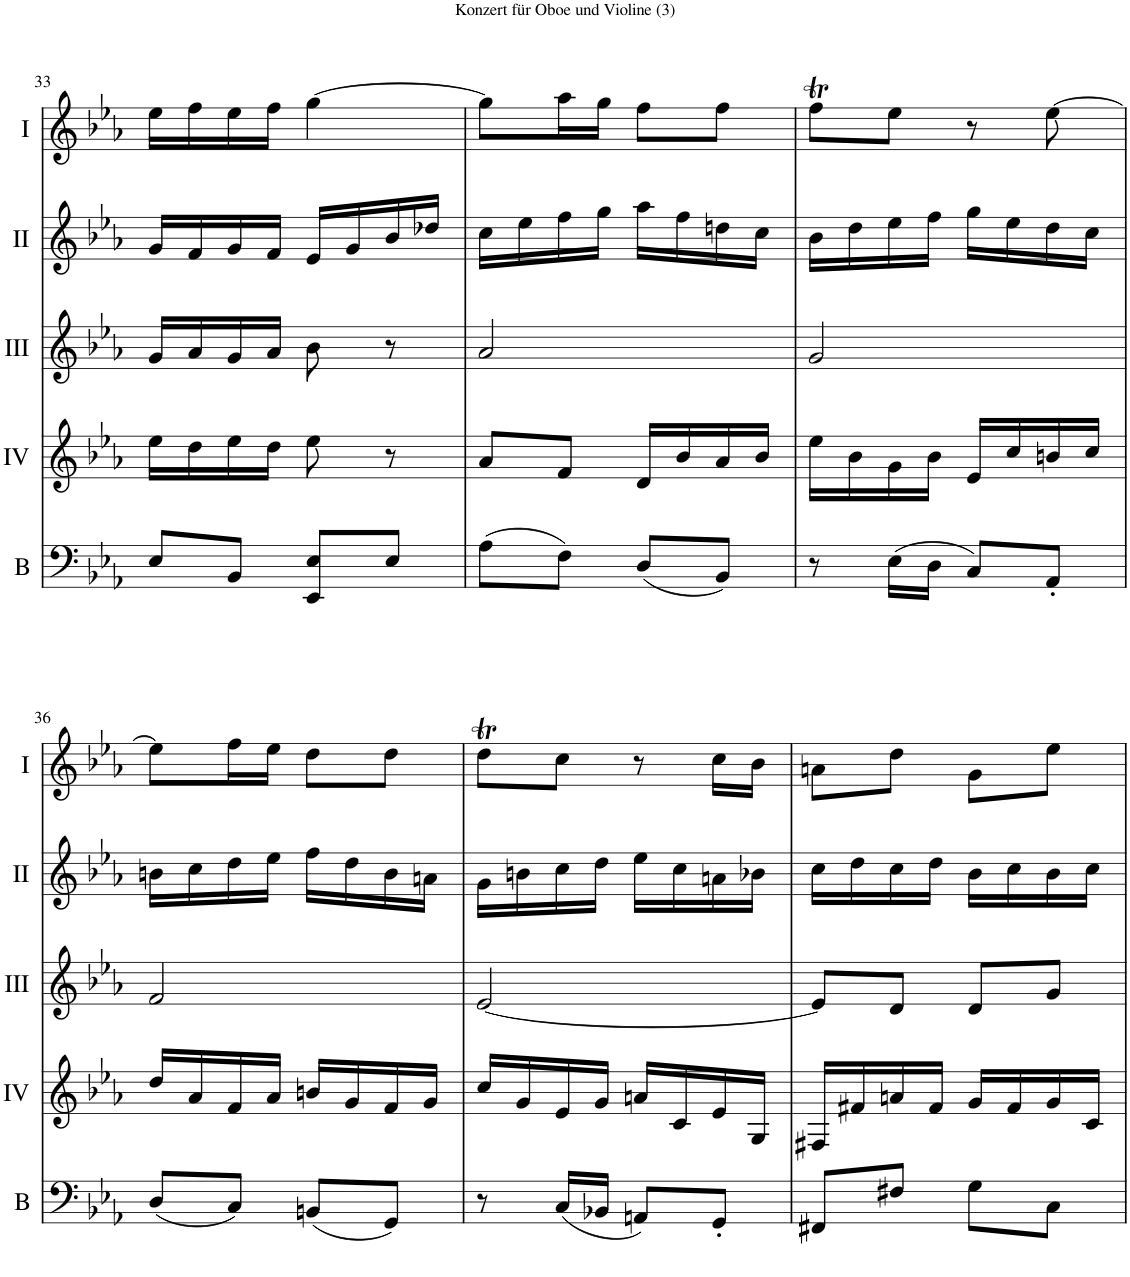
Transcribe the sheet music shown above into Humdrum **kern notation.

**kern	**kern	**kern	**kern	**kern
*part5	*part4	*part3	*part2	*part1
*staff5	*staff4	*staff3	*staff2	*staff1
*I"Basson	*I"Acc. 4	*I"Acc. 3	*I"Acc. 2	*I"Acc. 1
*I'B	*	*	*	*
!!LO:PB:g=z
*clefF4	*clefG2	*clefG2	*clefG2	*clefG2
*Trd7c12	*Trd7c12	*	*	*
*k[b-e-a-]	*k[b-e-a-]	*k[b-e-a-]	*k[b-e-a-]	*k[b-e-a-]
*M2/4	*M2/4	*M2/4	*M2/4	*M2/4
=33	=33	=33	=33	=33
8E-/L	16ee-\LL	16g/LL	16g/LL	16ee-\LL
.	16dd\	16a-/	16f/	16ff\
8BB-/J	16ee-\	16g/	16g/	16ee-\
.	16dd\JJ	16a-/JJ	16f/JJ	16ff\JJ
8EE-/ 8E-/L	8ee-\	8b-\	16e-/LL	[4gg\
.	.	.	16g/	.
8E-/J	8r	8r	16b-/	.
.	.	.	16dd-X/JJ	.
=34	=34	=34	=34	=34
(8A-\L	8a-/L	2a-/	16cc\LL	8gg\L]
.	.	.	16ee-\	.
8F\J)	8f/J	.	16ff\	16aa-\L
.	.	.	16gg\JJ	16gg\JJ
(8D/L	16d/LL	.	16aa-\LL	8ff\L
.	16b-/	.	16ff\	.
8BB-/J)	16a-/	.	16ddn\	8ff\J
.	16b-/JJ	.	16cc\JJ	.
=35	=35	=35	=35	=35
8r	16ee-\LL	2g/	16b-\LL	8ffT\L
.	16b-\	.	16dd\	.
(16E-\LL	16g\	.	16ee-\	8ee-\J
16D\JJ	16b-\JJ	.	16ff\JJ	.
8C/L)	16e-/LL	.	16gg\LL	8r
.	16cc/	.	16ee-\	.
8AA-'/J	16bn/	.	16dd\	[8ee-\
.	16cc/JJ	.	16cc\JJ	.
!!LO:LB:g=z
=36	=36	=36	=36	=36
(8D/L	16dd/LL	2f/	16bn\LL	8ee-\L]
.	16a-/	.	16cc\	.
8C/J)	16f/	.	16dd\	16ff\L
.	16a-/JJ	.	16ee-\JJ	16ee-\JJ
(8BBn/L	16bn/LL	.	16ff\LL	8dd\L
.	16g/	.	16dd\	.
8GG/J)	16f/	.	16b\	8dd\J
.	16g/JJ	.	16an\JJ	.
=37	=37	=37	=37	=37
8r	16cc/LL	[2e-/	16g\LL	8ddt\L
.	16g/	.	16bn\	.
(16C/LL	16e-/	.	16cc\	8cc\J
16BB-X/JJ	16g/JJ	.	16dd\JJ	.
8AAn/L)	16an/LL	.	16ee-\LL	8r
.	16c/	.	16cc\	.
8GG'/J	16e-/	.	16an\	16cc\LL
.	16G/JJ	.	16b-X\JJ	16b-\JJ
=38	=38	=38	=38	=38
8FF#X/L	16F#X/LL	8e-/L]	16cc\LL	8an\L
.	16f#X/	.	16dd\	.
8F#X/J	16an/	8d/J	16cc\	8dd\J
.	16f#/JJ	.	16dd\JJ	.
8G\L	16g/LL	8d/L	16b-\LL	8g\L
.	16f#/	.	16cc\	.
8C\J	16g/	8g/J	16b-\	8ee-\J
.	16c/JJ	.	16cc\JJ	.
=	=	=	=	=
*-	*-	*-	*-	*-
